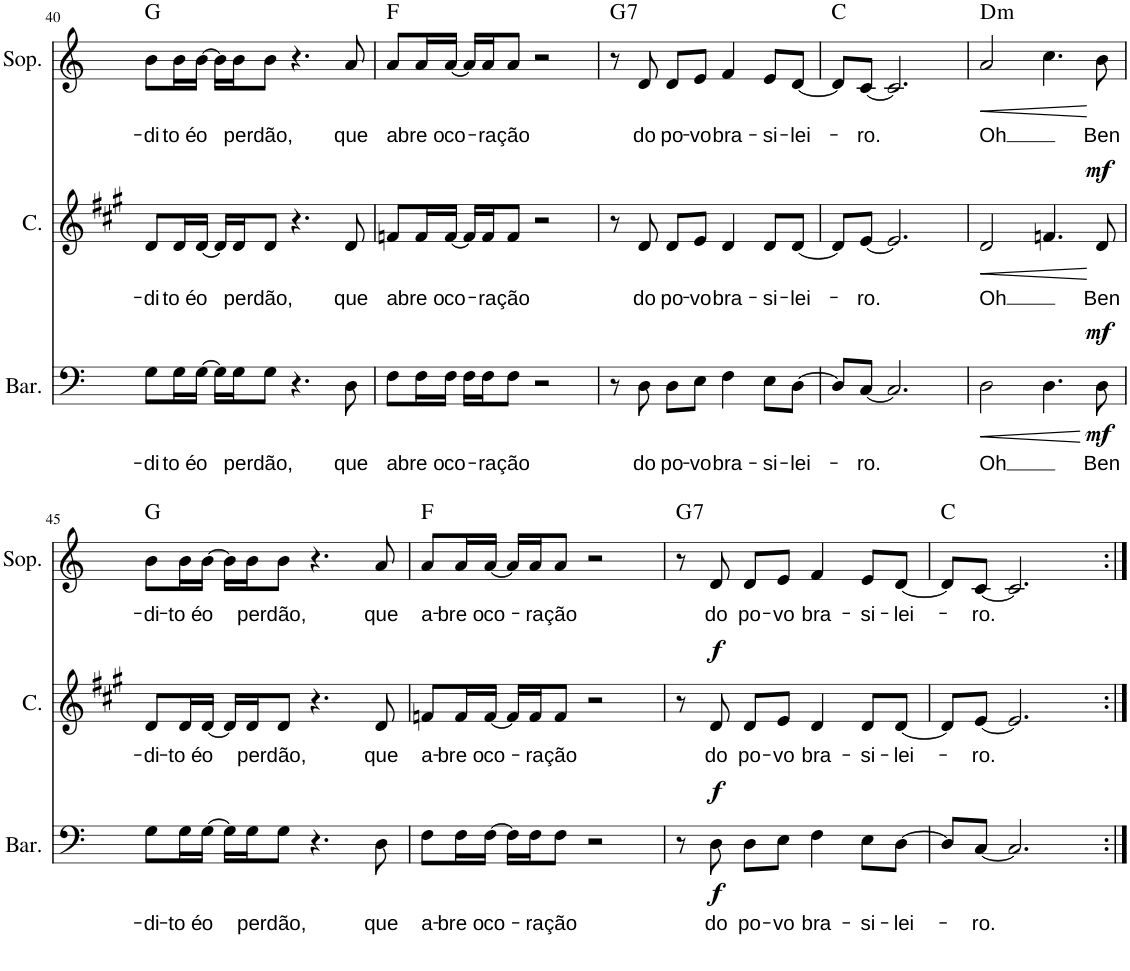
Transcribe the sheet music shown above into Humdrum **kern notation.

**kern	**text	**dynam	**kern	**text	**dynam	**kern	**text	**dynam	**harte
*part3	*part3	*part3	*part2	*part2	*part2	*part1	*part1	*part1	*part1
*staff3	*staff3	*staff3	*staff2	*staff2	*staff2	*staff1	*staff1	*staff1	*
*I"Barítono	*	*	*I"Contralto	*	*	*I"Soprano	*	*	*
*I'Bar.	*	*	*I'C.	*	*	*I'Sop.	*	*	*
!!LO:PB:g=z
*clefF4	*	*	*clefG2	*	*	*clefG2	*	*	*
*k[]	*	*	*k[f#c#g#]	*	*	*k[]	*	*	*
*M4/4	*	*	*M4/4	*	*	*M4/4	*	*	*
=40	=40	=40	=40	=40	=40	=40	=40	=40	=40
!	!LO:LY:b	!	!	!LO:LY:b	!	!	!LO:LY:b	!	!
8G\L	-di-	.	8d/L	-di-	.	8b\L	-di-	.	G:maj
!	!LO:LY:b	!	!	!LO:LY:b	!	!	!LO:LY:b	!	!
16G\L	-to é	.	16d/L	-to é	.	16b\L	-to é	.	.
!	!LO:LY:b	!	!	!LO:LY:b	!	!	!LO:LY:b	!	!
[16G\JJ	o	.	[16d/JJ	o	.	[16b\JJ	o	.	.
16G\LL]	.	.	16d/LL]	.	.	16b\LL]	.	.	.
!	!LO:LY:b	!	!	!LO:LY:b	!	!	!LO:LY:b	!	!
16G\J	per-	.	16d/J	per-	.	16b\J	per-	.	.
!	!LO:LY:b	!	!	!LO:LY:b	!	!	!LO:LY:b	!	!
8G\J	-dão,	.	8d/J	-dão,	.	8b\J	-dão,	.	.
4.r	.	.	4.r	.	.	4.r	.	.	.
!	!LO:LY:b	!	!	!LO:LY:b	!	!	!LO:LY:b	!	!
8D\	que	.	8d/	que	.	8a/	que	.	.
=41	=41	=41	=41	=41	=41	=41	=41	=41	=41
!	!LO:LY:b	!	!	!LO:LY:b	!	!	!LO:LY:b	!	!
8F\L	a-	.	8fn/L	a-	.	8a/L	a-	.	F:maj
!	!LO:LY:b	!	!	!LO:LY:b	!	!	!LO:LY:b	!	!
16F\L	-bre o	.	16f/L	-bre o	.	16a/L	-bre o	.	.
!	!LO:LY:b	!	!	!LO:LY:b	!	!	!LO:LY:b	!	!
16F\JJ	co-	.	[16f/JJ	co-	.	[16a/JJ	co-	.	.
16F\LL	.	.	16f/LL]	.	.	16a/LL]	.	.	.
!	!LO:LY:b	!	!	!LO:LY:b	!	!	!LO:LY:b	!	!
16F\J	-ra-	.	16f/J	-ra-	.	16a/J	-ra-	.	.
!	!LO:LY:b	!	!	!LO:LY:b	!	!	!LO:LY:b	!	!
8F\J	-ção	.	8f/J	-ção	.	8a/J	-ção	.	.
2r	.	.	2r	.	.	2r	.	.	.
=42	=42	=42	=42	=42	=42	=42	=42	=42	=42
!	!	!	!	!	!	!	!	!	!LO:H:kt=7
8r	.	.	8r	.	.	8r	.	.	G:7
!	!LO:LY:b	!	!	!LO:LY:b	!	!	!LO:LY:b	!	!
8D\	do	.	8d/	do	.	8d/	do	.	.
!	!LO:LY:b	!	!	!LO:LY:b	!	!	!LO:LY:b	!	!
8D\L	po-	.	8d/L	po-	.	8d/L	po-	.	.
!	!LO:LY:b	!	!	!LO:LY:b	!	!	!LO:LY:b	!	!
8E\J	-vo	.	8e/J	-vo	.	8e/J	-vo	.	.
!	!LO:LY:b	!	!	!LO:LY:b	!	!	!LO:LY:b	!	!
4F\	bra-	.	4d/	bra-	.	4f/	bra-	.	.
!	!LO:LY:b	!	!	!LO:LY:b	!	!	!LO:LY:b	!	!
8E\L	-si-	.	8d/L	-si-	.	8e/L	-si-	.	.
!	!LO:LY:b	!	!	!LO:LY:b	!	!	!LO:LY:b	!	!
[8D\J	-lei-	.	[8d/J	-lei-	.	[8d/J	-lei-	.	.
=43	=43	=43	=43	=43	=43	=43	=43	=43	=43
8D/L]	.	.	8d/L]	.	.	8d/L]	.	.	C:maj
!	!LO:LY:b	!	!	!LO:LY:b	!	!	!LO:LY:b	!	!
[8C/J	-ro.	.	[8e/J	-ro.	.	[8c/J	-ro.	.	.
2.C/]	.	.	2.e/]	.	.	2.c/]	.	.	.
=44	=44	=44	=44	=44	=44	=44	=44	=44	=44
!	!LO:LY:b	!LO:HP:b	!	!LO:LY:b	!LO:HP:b	!	!LO:LY:b	!LO:HP:b	!LO:H:kt=m
2D\	Oh	<	2d/	Oh	<	2a/	Oh	<	D:min
4.D\	.	.	4.fn/	.	.	4.cc\	.	.	.
!	!LO:LY:b	!LO:DY:n=1:a	!	!LO:LY:b	!	!	!LO:LY:b	!	!
!	!	!LO:DY:n=2:b	!	!	!LO:DY:n=1:a	!	!	!	!
8D\	Ben-	[ mf mf	8d/	Ben-	[ mf	8b\	Ben-	[	.
!!LO:LB:g=z
=45	=45	=45	=45	=45	=45	=45	=45	=45	=45
!	!LO:LY:b	!	!	!LO:LY:b	!	!	!LO:LY:b	!	!
8G\L	-di-	.	8d/L	-di-	.	8b\L	-di-	.	G:maj
!	!LO:LY:b	!	!	!LO:LY:b	!	!	!LO:LY:b	!	!
16G\L	-to é	.	16d/L	-to é	.	16b\L	-to é	.	.
!	!LO:LY:b	!	!	!LO:LY:b	!	!	!LO:LY:b	!	!
[16G\JJ	o	.	[16d/JJ	o	.	[16b\JJ	o	.	.
16G\LL]	.	.	16d/LL]	.	.	16b\LL]	.	.	.
!	!LO:LY:b	!	!	!LO:LY:b	!	!	!LO:LY:b	!	!
16G\J	per-	.	16d/J	per-	.	16b\J	per-	.	.
!	!LO:LY:b	!	!	!LO:LY:b	!	!	!LO:LY:b	!	!
8G\J	-dão,	.	8d/J	-dão,	.	8b\J	-dão,	.	.
4.r	.	.	4.r	.	.	4.r	.	.	.
!	!LO:LY:b	!	!	!LO:LY:b	!	!	!LO:LY:b	!	!
8D\	que	.	8d/	que	.	8a/	que	.	.
=46	=46	=46	=46	=46	=46	=46	=46	=46	=46
!	!LO:LY:b	!	!	!LO:LY:b	!	!	!LO:LY:b	!	!
8F\L	a-	.	8fn/L	a-	.	8a/L	a-	.	F:maj
!	!LO:LY:b	!	!	!LO:LY:b	!	!	!LO:LY:b	!	!
16F\L	-bre o	.	16f/L	-bre o	.	16a/L	-bre o	.	.
!	!LO:LY:b	!	!	!LO:LY:b	!	!	!LO:LY:b	!	!
[16F\JJ	co-	.	[16f/JJ	co-	.	[16a/JJ	co-	.	.
16F\LL]	.	.	16f/LL]	.	.	16a/LL]	.	.	.
!	!LO:LY:b	!	!	!LO:LY:b	!	!	!LO:LY:b	!	!
16F\J	-ra-	.	16f/J	-ra-	.	16a/J	-ra-	.	.
!	!LO:LY:b	!	!	!LO:LY:b	!	!	!LO:LY:b	!	!
8F\J	-ção	.	8f/J	-ção	.	8a/J	-ção	.	.
2r	.	.	2r	.	.	2r	.	.	.
=47	=47	=47	=47	=47	=47	=47	=47	=47	=47
!	!	!	!	!	!	!	!	!	!LO:H:kt=7
8r	.	.	8r	.	.	8r	.	.	G:7
!	!LO:LY:b	!LO:DY:a	!	!LO:LY:b	!	!	!LO:LY:b	!	!
!	!	!LO:DY:n=1:b	!	!	!LO:DY:a	!	!	!	!
8D\	do	f f	8d/	do	f	8d/	do	.	.
!	!LO:LY:b	!	!	!LO:LY:b	!	!	!LO:LY:b	!	!
8D\L	po-	.	8d/L	po-	.	8d/L	po-	.	.
!	!LO:LY:b	!	!	!LO:LY:b	!	!	!LO:LY:b	!	!
8E\J	-vo	.	8e/J	-vo	.	8e/J	-vo	.	.
!	!LO:LY:b	!	!	!LO:LY:b	!	!	!LO:LY:b	!	!
4F\	bra-	.	4d/	bra-	.	4f/	bra-	.	.
!	!LO:LY:b	!	!	!LO:LY:b	!	!	!LO:LY:b	!	!
8E\L	-si-	.	8d/L	-si-	.	8e/L	-si-	.	.
!	!LO:LY:b	!	!	!LO:LY:b	!	!	!LO:LY:b	!	!
[8D\J	-lei-	.	[8d/J	-lei-	.	[8d/J	-lei-	.	.
=48	=48	=48	=48	=48	=48	=48	=48	=48	=48
8D/L]	.	.	8d/L]	.	.	8d/L]	.	.	C:maj
!	!LO:LY:b	!	!	!LO:LY:b	!	!	!LO:LY:b	!	!
[8C/J	-ro.	.	[8e/J	-ro.	.	[8c/J	-ro.	.	.
2.C/]	.	.	2.e/]	.	.	2.c/]	.	.	.
=:|!	=:|!	=:|!	=:|!	=:|!	=:|!	=:|!	=:|!	=:|!	=:|!
*-	*-	*-	*-	*-	*-	*-	*-	*-	*-
